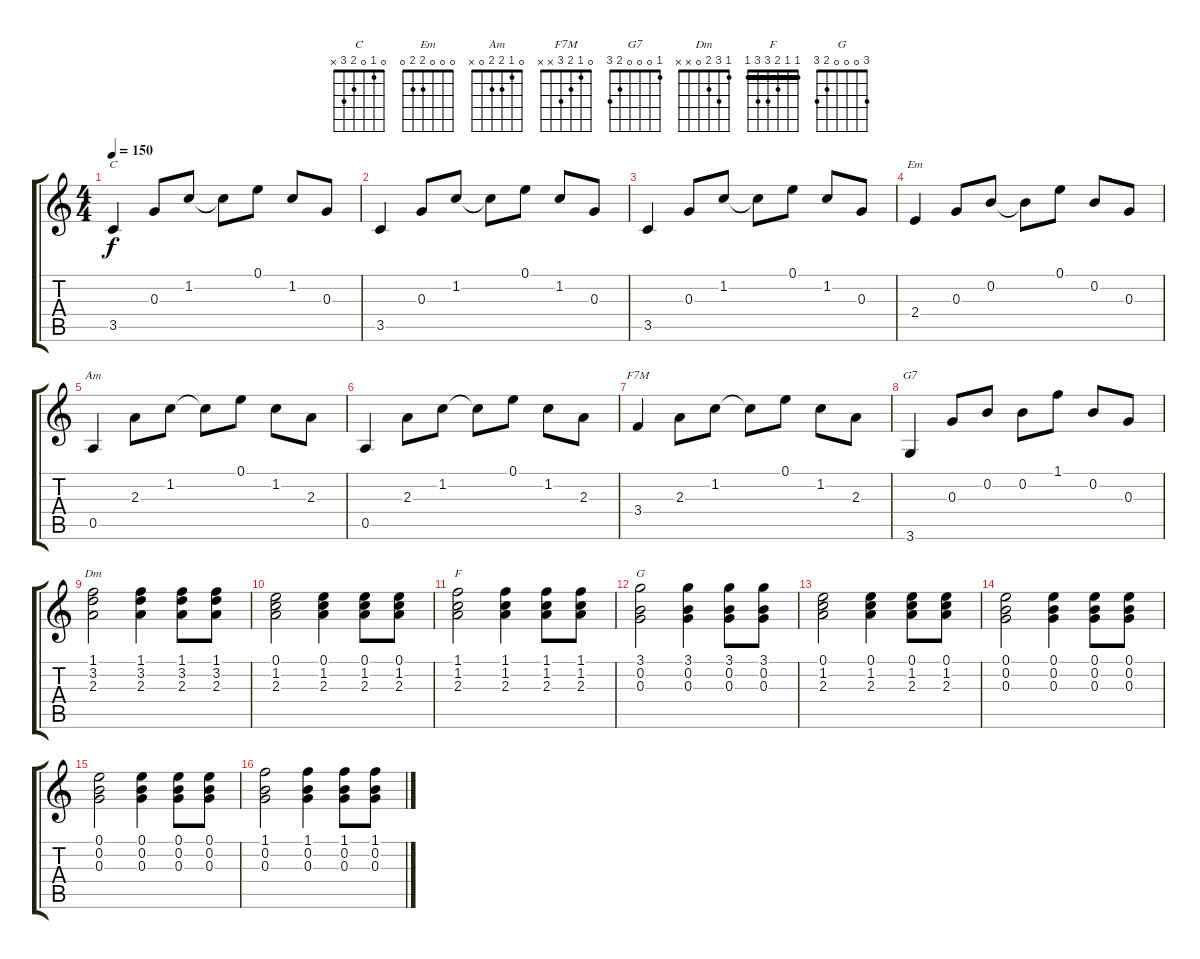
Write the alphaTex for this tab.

\track "" {instrument distortionguitar}
\staff {score tabs}
\tuning (E4 B3 G3 D3 A2 E2) {hide}
\chord ("C" 0 1 0 2 3 x)
\chord ("Em" 0 0 0 2 2 0)
\chord ("Am" 0 1 2 2 0 x)
\chord ("F7M" 0 1 2 3 x x)
\chord ("G7" 1 0 0 0 2 3)
\chord ("Dm" 1 3 2 0 x x)
\chord ("F" 1 1 2 3 3 1) {barre 1}
\chord ("G" 3 0 0 0 2 3)
\ts (4 4)
\tempo 150
\clef g2
\ks c
3.5.4{ch "C" dy f} 0.3.8 1.2.8 1.2{t}.8 0.1.8 1.2.8 0.3.8 |
3.5.4 0.3.8 1.2.8 1.2{t}.8 0.1.8 1.2.8 0.3.8 |
3.5.4 0.3.8 1.2.8 1.2{t}.8 0.1.8 1.2.8 0.3.8 |
2.4.4{ch "Em"} 0.3.8 0.2.8 0.2{t}.8 0.1.8 0.2.8 0.3.8 |
0.5.4{ch "Am"} 2.3.8 1.2.8 1.2{t}.8 0.1.8 1.2.8 2.3.8 |
0.5.4 2.3.8 1.2.8 1.2{t}.8 0.1.8 1.2.8 2.3.8 |
3.4.4{ch "F7M"} 2.3.8 1.2.8 1.2{t}.8 0.1.8 1.2.8 2.3.8 |
3.6.4{ch "G7"} 0.3.8 0.2.8 0.2.8 1.1.8 0.2.8 0.3.8 |
(1.1 3.2 2.3).2{ch "Dm"} (1.1 3.2 2.3).4 (1.1 3.2 2.3).8 (1.1 3.2 2.3).8 |
(0.1 1.2 2.3).2 (0.1 1.2 2.3).4 (0.1 1.2 2.3).8 (0.1 1.2 2.3).8 |
(1.1 1.2 2.3).2{ch "F"} (1.1 1.2 2.3).4 (1.1 1.2 2.3).8 (1.1 1.2 2.3).8 |
(3.1 0.2 0.3).2{ch "G"} (3.1 0.2 0.3).4 (3.1 0.2 0.3).8 (3.1 0.2 0.3).8 |
(0.1 1.2 2.3).2 (0.1 1.2 2.3).4 (0.1 1.2 2.3).8 (0.1 1.2 2.3).8 |
(0.1 0.2 0.3).2 (0.1 0.2 0.3).4 (0.1 0.2 0.3).8 (0.1 0.2 0.3).8 |
(0.1 0.2 0.3).2 (0.1 0.2 0.3).4 (0.1 0.2 0.3).8 (0.1 0.2 0.3).8 |
(1.1 0.2 0.3).2 (1.1 0.2 0.3).4 (1.1 0.2 0.3).8 (1.1 0.2 0.3).8
